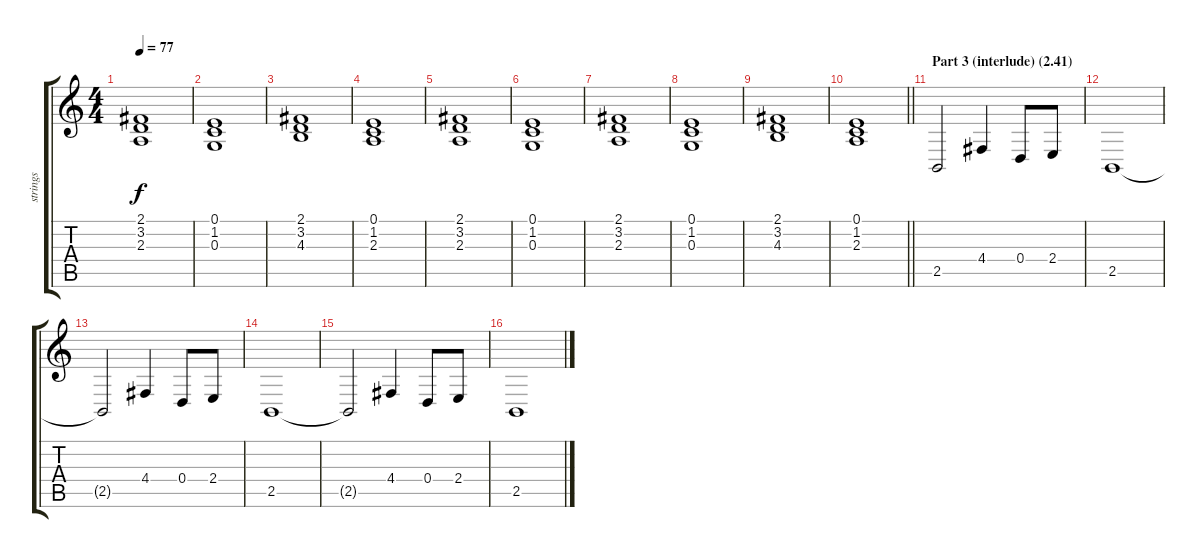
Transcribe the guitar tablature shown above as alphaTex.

\track ("strings" "strings") {instrument synthstrings1}
\staff {score tabs}
\tuning (E4 B3 G3 D3 A2 E2) {hide}
\ts (4 4)
\tempo 77
\clef g2
\ks c
(2.1 3.2 2.3).1{dy f} |
(0.1 1.2 0.3).1 |
(2.1 3.2 4.3).1 |
(0.1 1.2 2.3).1 |
(2.1 3.2 2.3).1 |
(0.1 1.2 0.3).1 |
(2.1 3.2 2.3).1 |
(0.1 1.2 0.3).1 |
(2.1 3.2 4.3).1 |
\barLineRight lightlight
(0.1 1.2 2.3).1 |
\section ("" "Part 3 (interlude) (2.41)")
2.5.2 4.4.4 0.4.8 2.4.8 |
2.5.1 |
2.5{t}.2 4.4.4 0.4.8 2.4.8 |
2.5.1 |
2.5{t}.2 4.4.4 0.4.8 2.4.8 |
2.5.1
